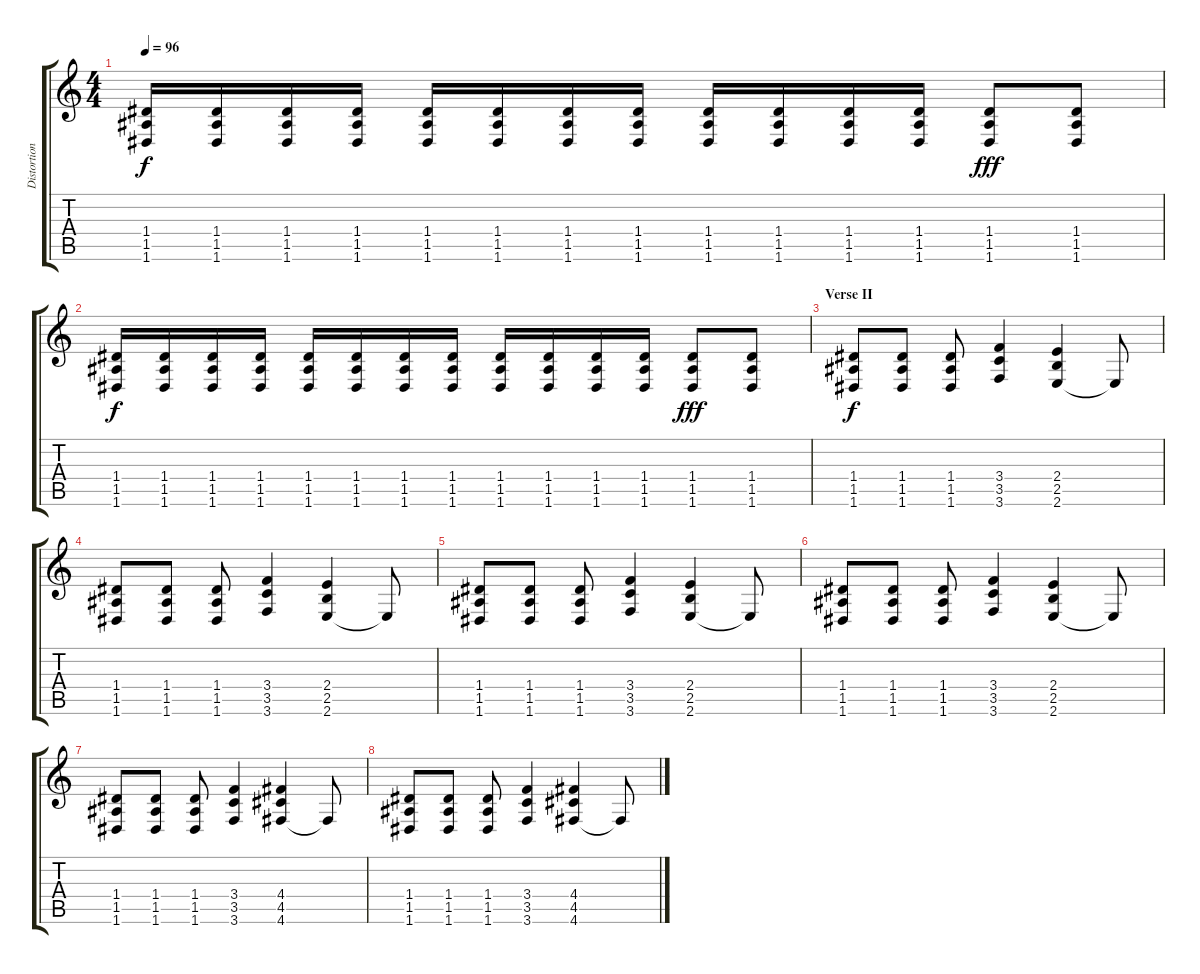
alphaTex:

\track ("Distortion Guitar" "Distortion") {instrument distortionguitar}
\staff {score tabs}
\tuning (E4 B3 G3 D3 A2 D2) {hide}
\ts (4 4)
\tempo 96
\clef g2
\ks c
(1.4 1.5 1.6).16{dy f} (1.4 1.5 1.6).16 (1.4 1.5 1.6).16 (1.4 1.5 1.6).16 (1.4 1.5 1.6).16 (1.4 1.5 1.6).16 (1.4 1.5 1.6).16 (1.4 1.5 1.6).16 (1.4 1.5 1.6).16 (1.4 1.5 1.6).16 (1.4 1.5 1.6).16 (1.4 1.5 1.6).16 (1.4 1.5 1.6).8{dy fff} (1.4 1.5 1.6).8 |
(1.4 1.5 1.6).16{dy f} (1.4 1.5 1.6).16 (1.4 1.5 1.6).16 (1.4 1.5 1.6).16 (1.4 1.5 1.6).16 (1.4 1.5 1.6).16 (1.4 1.5 1.6).16 (1.4 1.5 1.6).16 (1.4 1.5 1.6).16 (1.4 1.5 1.6).16 (1.4 1.5 1.6).16 (1.4 1.5 1.6).16 (1.4 1.5 1.6).8{dy fff} (1.4 1.5 1.6).8 |
\section ("" "Verse II")
(1.4 1.5 1.6).8{dy f} (1.4 1.5 1.6).8 (1.4 1.5 1.6).8 (3.4 3.5 3.6).4 (2.4 2.5 2.6).4 2.6{t}.8 |
(1.4 1.5 1.6).8 (1.4 1.5 1.6).8 (1.4 1.5 1.6).8 (3.4 3.5 3.6).4 (2.4 2.5 2.6).4 2.6{t}.8 |
(1.4 1.5 1.6).8 (1.4 1.5 1.6).8 (1.4 1.5 1.6).8 (3.4 3.5 3.6).4 (2.4 2.5 2.6).4 2.6{t}.8 |
(1.4 1.5 1.6).8 (1.4 1.5 1.6).8 (1.4 1.5 1.6).8 (3.4 3.5 3.6).4 (2.4 2.5 2.6).4 2.6{t}.8 |
(1.4 1.5 1.6).8 (1.4 1.5 1.6).8 (1.4 1.5 1.6).8 (3.4 3.5 3.6).4 (4.4 4.5 4.6).4 4.6{t}.8 |
(1.4 1.5 1.6).8 (1.4 1.5 1.6).8 (1.4 1.5 1.6).8 (3.4 3.5 3.6).4 (4.4 4.5 4.6).4 4.6{t}.8
